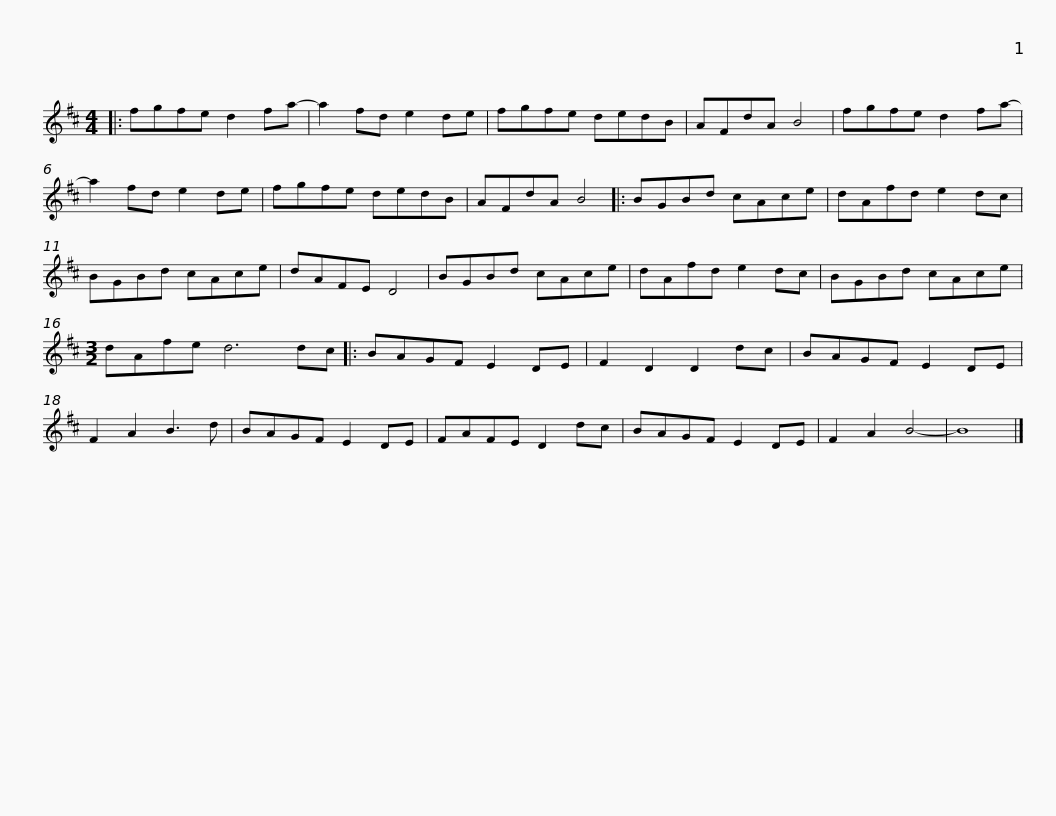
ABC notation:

X:1
L:1/8
M:4/4
I:linebreak $
K:D
V:1 treble
V:1
|: fgfe d2 fa- | a2 fd e2 de | fgfe dedB | AFdA B4 | fgfe d2 fa- | %5
 a2 fd e2 de |$ fgfe dedB | AFdA B4 |: BGBd cAce | dAfd e2 dc | %10
 BGBd cAce | dAFE D4 |$ BGBd cAce | dAfd e2 dc | BGBd cAce | %15
[M:3/2] dAfe d6 dc |: BAGF E2 DE | F2 D2 D2 dc |$ BAGF E2 DE | F2 A2 B3 d | %20
 BAGF E2 DE | FAFE D2 dc | BAGF E2 DE | F2 A2 B4- | B8 |] %25
